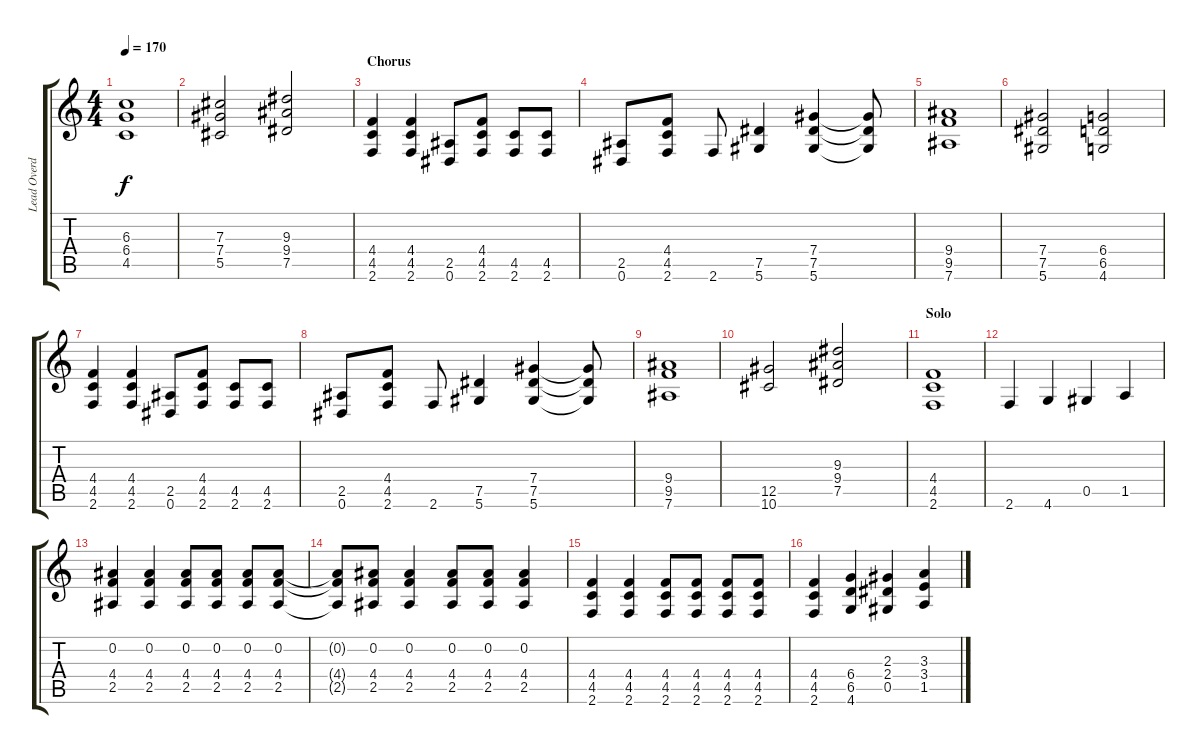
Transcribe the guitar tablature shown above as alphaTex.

\track ("Lead Overdubs" "Lead Overd") {instrument distortionguitar}
\staff {score tabs}
\tuning (Eb4 Bb3 Gb3 Db3 Ab2 Eb2) {hide}
\ts (4 4)
\tempo 170
\clef g2
\ks c
(6.3 6.4 4.5).1{dy f} |
(7.3 7.4 5.5).2 (9.3 9.4 7.5).2 |
\section ("" "Chorus")
(4.4 4.5 2.6).4 (4.4 4.5 2.6).4 (2.5 0.6).8 (4.4 4.5 2.6).8 (4.5 2.6).8 (4.5 2.6).8 |
(2.5 0.6).8 (4.4 4.5 2.6).8 2.6.8 (7.5 5.6).4 (7.4 7.5 5.6).4 (7.4{t} 7.5{t} 5.6{t}).8 |
(9.4 9.5 7.6).1 |
(7.4 7.5 5.6).2 (6.4 6.5 4.6).2 |
(4.4 4.5 2.6).4 (4.4 4.5 2.6).4 (2.5 0.6).8 (4.4 4.5 2.6).8 (4.5 2.6).8 (4.5 2.6).8 |
(2.5 0.6).8 (4.4 4.5 2.6).8 2.6.8 (7.5 5.6).4 (7.4 7.5 5.6).4 (7.4{t} 7.5{t} 5.6{t}).8 |
(9.4 9.5 7.6).1 |
(12.5 10.6).2 (9.3 9.4 7.5).2 |
\section ("" "Solo")
(4.4 4.5 2.6).1 |
2.6.4 4.6.4 0.5.4 1.5.4 |
(0.2 4.4 2.5).4 (0.2 4.4 2.5).4 (0.2 4.4 2.5).8 (0.2 4.4 2.5).8 (0.2 4.4 2.5).8 (0.2 4.4 2.5).8 |
(0.2{t} 4.4{t} 2.5{t}).8 (0.2 4.4 2.5).8 (0.2 4.4 2.5).4 (0.2 4.4 2.5).8 (0.2 4.4 2.5).8 (0.2 4.4 2.5).4 |
(4.4 4.5 2.6).4 (4.4 4.5 2.6).4 (4.4 4.5 2.6).8 (4.4 4.5 2.6).8 (4.4 4.5 2.6).8 (4.4 4.5 2.6).8 |
(4.4 4.5 2.6).4 (6.4 6.5 4.6).4 (2.3 2.4 0.5).4 (3.3 3.4 1.5).4
